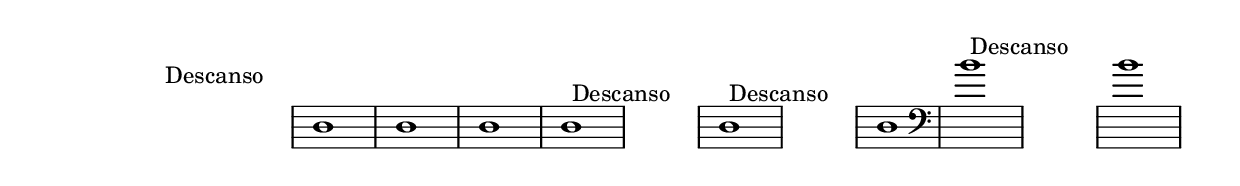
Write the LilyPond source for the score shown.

\version "2.16.0"

%%\header { texidoc="1 - Nota Nova"}

\relative c'' {
  \override Staff.TimeSignature #'transparent = ##t
  \override Score.BarNumber #'transparent = ##t
  \override Score.RehearsalMark #'font-size = #-2

  %% CLARINETE
  \tag #'cl {
    \override Staff.Clef #'transparent = ##t
    \stopStaff
    s1^\markup {\hspace #-7 "Descanso"}
  }
  %% FLAUTA
  \tag #'fl {
    \override Staff.Clef #'transparent = ##f
    \startStaff
    b1
  }
  %% OBOÉ
  \tag #'ob {
    b
  }
  %% SAX ALTO
  \tag #'saxa {
    b
  }
  %% SAX TENOR
  \tag #'saxt {
    b
  }
  %% SAX GENES
  \tag #'saxg {
    \override Staff.Clef #'transparent = ##t
    \stopStaff
    s^\markup {\hspace #-7 "Descanso"}
  }
  %% TROMPETE
  \tag #'tpt {
    \override Staff.Clef #'transparent = ##f
    \startStaff
    b
  }
  %% TROMPA
  \tag #'tpa {
    \override Staff.Clef #'transparent = ##t
    \stopStaff
    s^\markup {\hspace #-7 "Descanso"}
  }
  %% TROMPA OP
  \tag #'tpaop {
    \override Staff.Clef #'transparent = ##f
    \startStaff
    b
  }
  %% TROMBONE
  \tag #'tbn {
    \clef bass
    b
  }
  %% TUBA MIB
  \tag #'tbamib {
    \clef bass
    \override Staff.Clef #'transparent = ##t
    \stopStaff
    s^\markup {\hspace #-7 "Descanso"}
  }
  %% TUBA SIB
  \tag #'tbasib {
    \override Staff.Clef #'transparent = ##f
    \startStaff
    \clef bass
    b
  }

  %% END DOCUMENT
}
